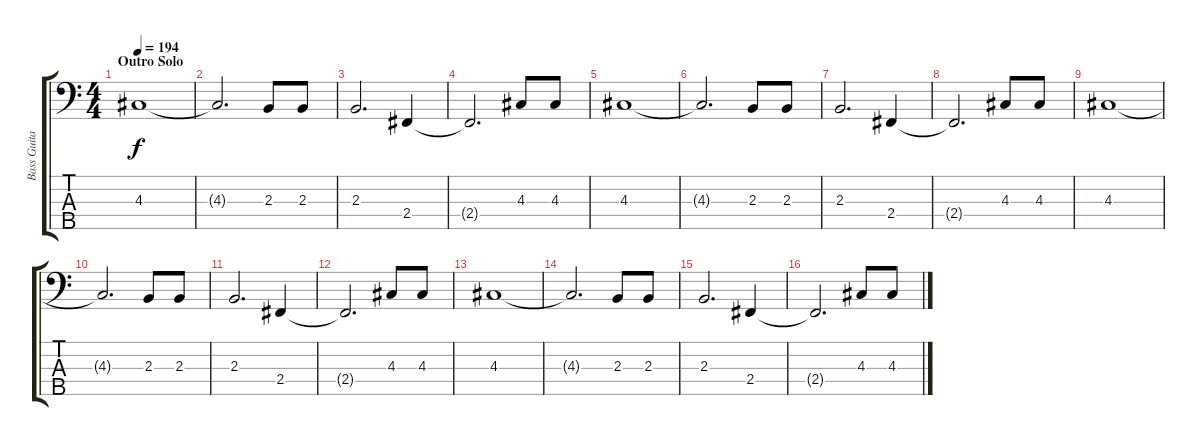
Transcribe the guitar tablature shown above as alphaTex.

\track ("Bass Guitar" "Bass Guita") {instrument electricbassfinger}
\staff {score tabs}
\tuning (G2 D2 A1 E1 B0) {hide}
\ts (4 4)
\section ("" "Outro Solo")
\tempo 194
\clef f4
\ks c
4.3.1{dy f} |
4.3{t}.2{d} 2.3.8 2.3.8 |
2.3.2{d} 2.4.4 |
2.4{t}.2{d} 4.3.8 4.3.8 |
4.3.1 |
4.3{t}.2{d} 2.3.8 2.3.8 |
2.3.2{d} 2.4.4 |
2.4{t}.2{d} 4.3.8 4.3.8 |
4.3.1 |
4.3{t}.2{d} 2.3.8 2.3.8 |
2.3.2{d} 2.4.4 |
2.4{t}.2{d} 4.3.8 4.3.8 |
4.3.1 |
4.3{t}.2{d} 2.3.8 2.3.8 |
2.3.2{d} 2.4.4 |
2.4{t}.2{d} 4.3.8 4.3.8
